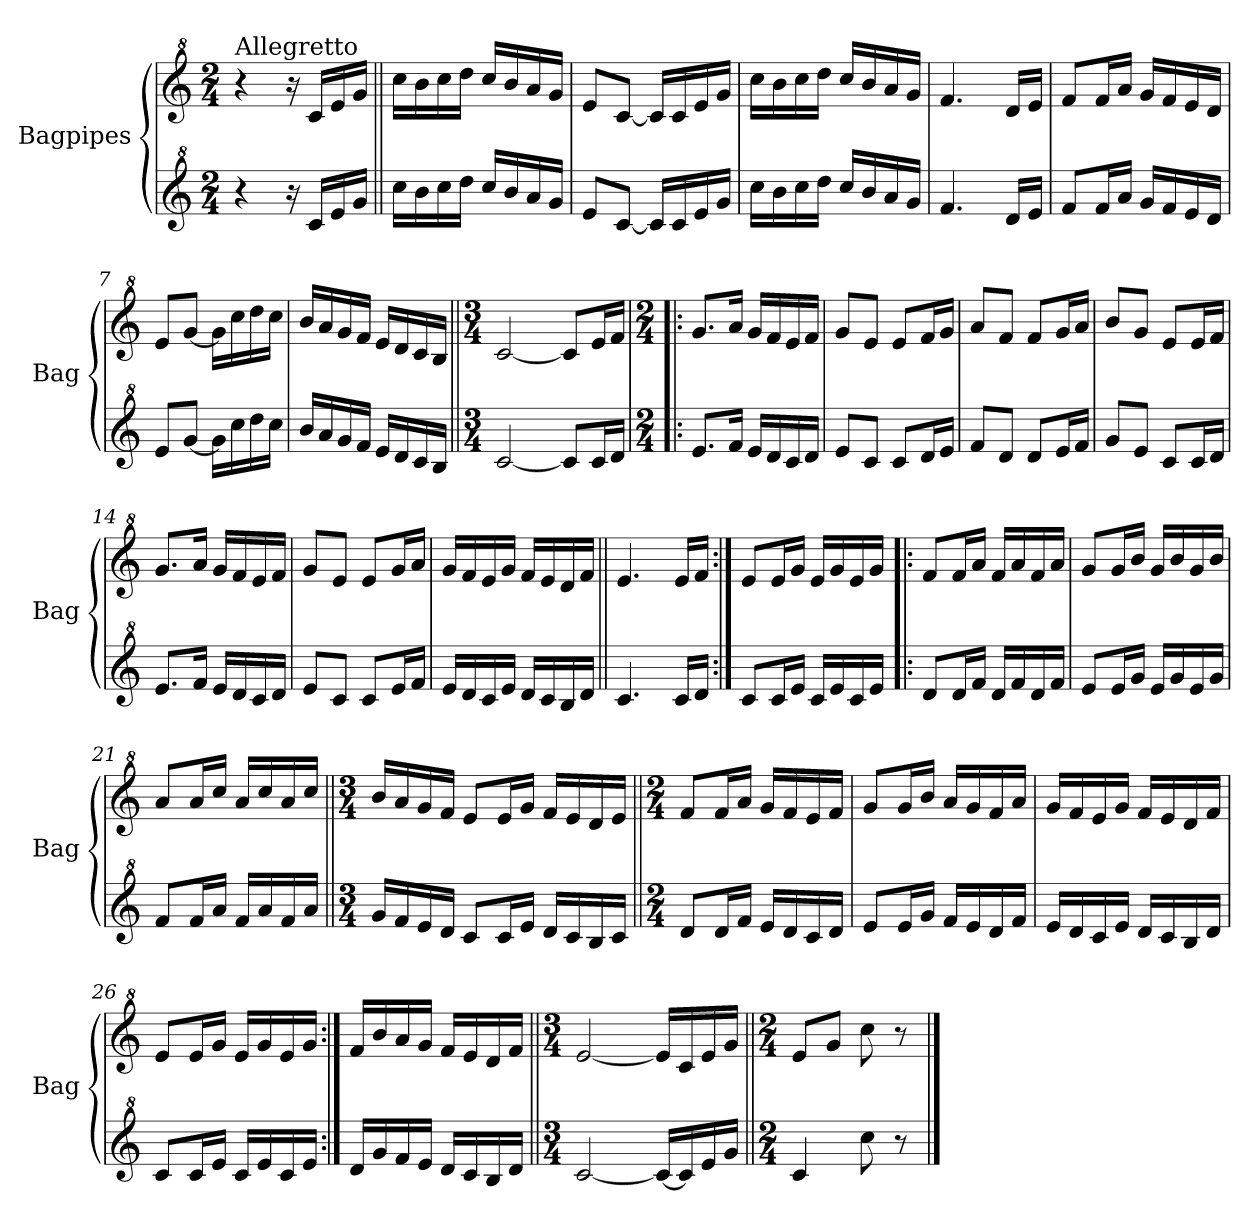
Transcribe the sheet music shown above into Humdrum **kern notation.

**kern	**kern
*part2	*part1
*staff2	*staff1
*I"Bagpipes	*I"Bagpipes
*I'Bag	*I'Bag
*clefG^2	*clefG^2
*k[]	*k[]
*C:	*C:
*M2/4	*M2/4
=1	=1
!	!LO:TX:a:t=Allegretto
4r	4r
16r	16r
16cc/LL	16cc/LL
16ee/	16ee/
16gg/JJ	16gg/JJ
=2||	=2||
16ccc\LL	16ccc\LL
16bb\	16bb\
16ccc\	16ccc\
16ddd\JJ	16ddd\JJ
16ccc/LL	16ccc/LL
16bb/	16bb/
16aa/	16aa/
16gg/JJ	16gg/JJ
=3	=3
8ee/L	8ee/L
[8cc/J	[8cc/J
16cc/LL]	16cc/LL]
16cc/	16cc/
16ee/	16ee/
16gg/JJ	16gg/JJ
=4	=4
16ccc\LL	16ccc\LL
16bb\	16bb\
16ccc\	16ccc\
16ddd\JJ	16ddd\JJ
16ccc/LL	16ccc/LL
16bb/	16bb/
16aa/	16aa/
16gg/JJ	16gg/JJ
=5	=5
4.ff/	4.ff/
16dd/LL	16dd/LL
16ee/JJ	16ee/JJ
=6	=6
8ff/L	8ff/L
16ff/L	16ff/L
16aa/JJ	16aa/JJ
16gg/LL	16gg/LL
16ff/	16ff/
16ee/	16ee/
16dd/JJ	16dd/JJ
=7	=7
8ee/L	8ee/L
[8gg/J	[8gg/J
16gg\LL]	16gg\LL]
16ccc\	16ccc\
16ddd\	16ddd\
16ccc\JJ	16ccc\JJ
!!LO:LB:g=z
=8	=8
16bb/LL	16bb/LL
16aa/	16aa/
16gg/	16gg/
16ff/JJ	16ff/JJ
16ee/LL	16ee/LL
16dd/	16dd/
16cc/	16cc/
16b/JJ	16b/JJ
=9||	=9||
*M3/4	*M3/4
[2cc/	[2cc/
8cc/L]	8cc/L]
16cc/L	16ee/L
16dd/JJ	16ff/JJ
=10!|:	=10!|:
*M2/4	*M2/4
8.ee/L	8.gg/L
16ff/Jk	16aa/Jk
16ee/LL	16gg/LL
16dd/	16ff/
16cc/	16ee/
16dd/JJ	16ff/JJ
=11	=11
8ee/L	8gg/L
8cc/J	8ee/J
8cc/L	8ee/L
16dd/L	16ff/L
16ee/JJ	16gg/JJ
=12	=12
8ff/L	8aa/L
8dd/J	8ff/J
8dd/L	8ff/L
16ee/L	16gg/L
16ff/JJ	16aa/JJ
=13	=13
8gg/L	8bb/L
8ee/J	8gg/J
8cc/L	8ee/L
16cc/L	16ee/L
16dd/JJ	16ff/JJ
=14	=14
8.ee/L	8.gg/L
16ff/Jk	16aa/Jk
16ee/LL	16gg/LL
16dd/	16ff/
16cc/	16ee/
16dd/JJ	16ff/JJ
!!LO:LB:g=z
=15	=15
8ee/L	8gg/L
8cc/J	8ee/J
8cc/L	8ee/L
16ee/L	16gg/L
16ff/JJ	16aa/JJ
=16	=16
16ee/LL	16gg/LL
16dd/	16ff/
16cc/	16ee/
16ee/JJ	16gg/JJ
16dd/LL	16ff/LL
16cc/	16ee/
16b/	16dd/
16dd/JJ	16ff/JJ
=17||	=17||
4.cc/	4.ee/
16cc/LL	16ee/LL
16dd/JJ	16ff/JJ
=18:|!	=18:|!
8cc/L	8ee/L
16cc/L	16ee/L
16ee/JJ	16gg/JJ
16cc/LL	16ee/LL
16ee/	16gg/
16cc/	16ee/
16ee/JJ	16gg/JJ
=19!|:	=19!|:
8dd/L	8ff/L
16dd/L	16ff/L
16ff/JJ	16aa/JJ
16dd/LL	16ff/LL
16ff/	16aa/
16dd/	16ff/
16ff/JJ	16aa/JJ
=20	=20
8ee/L	8gg/L
16ee/L	16gg/L
16gg/JJ	16bb/JJ
16ee/LL	16gg/LL
16gg/	16bb/
16ee/	16gg/
16gg/JJ	16bb/JJ
=21	=21
8ff/L	8aa/L
16ff/L	16aa/L
16aa/JJ	16ccc/JJ
16ff/LL	16aa/LL
16aa/	16ccc/
16ff/	16aa/
16aa/JJ	16ccc/JJ
!!LO:LB:g=z
=22||	=22||
*M3/4	*M3/4
16gg/LL	16bb/LL
16ff/	16aa/
16ee/	16gg/
16dd/JJ	16ff/JJ
8cc/L	8ee/L
16cc/L	16ee/L
16ee/JJ	16gg/JJ
16dd/LL	16ff/LL
16cc/	16ee/
16b/	16dd/
16cc/JJ	16ee/JJ
=23||	=23||
*M2/4	*M2/4
8dd/L	8ff/L
16dd/L	16ff/L
16ff/JJ	16aa/JJ
16ee/LL	16gg/LL
16dd/	16ff/
16cc/	16ee/
16dd/JJ	16ff/JJ
=24	=24
8ee/L	8gg/L
16ee/L	16gg/L
16gg/JJ	16bb/JJ
16ff/LL	16aa/LL
16ee/	16gg/
16dd/	16ff/
16ff/JJ	16aa/JJ
=25	=25
16ee/LL	16gg/LL
16dd/	16ff/
16cc/	16ee/
16ee/JJ	16gg/JJ
16dd/LL	16ff/LL
16cc/	16ee/
16b/	16dd/
16dd/JJ	16ff/JJ
=26	=26
8cc/L	8ee/L
16cc/L	16ee/L
16ee/JJ	16gg/JJ
16cc/LL	16ee/LL
16ee/	16gg/
16cc/	16ee/
16ee/JJ	16gg/JJ
!!LO:LB:g=z
=27:|!	=27:|!
16dd/LL	16ff/LL
16gg/	16bb/
16ff/	16aa/
16ee/JJ	16gg/JJ
16dd/LL	16ff/LL
16cc/	16ee/
16b/	16dd/
16dd/JJ	16ff/JJ
=28||	=28||
*M3/4	*M3/4
[2cc/	[2ee/
16cc/LL_	16ee/LL]
16cc/]	16cc/
16ee/	16ee/
16gg/JJ	16gg/JJ
=29||	=29||
*M2/4	*M2/4
4cc/	8ee/L
.	8gg/J
8ccc\	8ccc\
8r	8r
==	==
*-	*-
